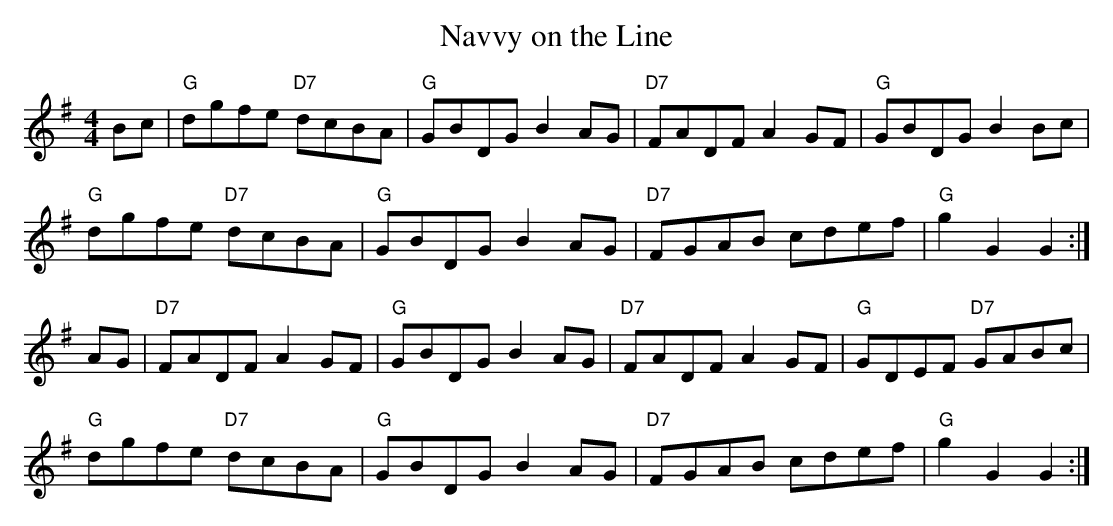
X:1
T:Navvy on the Line
M:4/4
L:1/8
K:G
Bc |\
"G"dgfe "D7"dcBA | "G"GBDG B2AG | "D7"FADF A2GF | "G"GBDG B2Bc |
"G"dgfe "D7"dcBA | "G"GBDG B2AG | "D7"FGAB cdef | "G"g2G2 G2 :|
AG |\
"D7" FADF A2GF |     "G"GBDG B2AG | "D7"FADF A2GF | "G"GDEF "D7"GABc |
"G"  dgfe "D7"dcBA | "G"GBDG B2AG | "D7"FGAB cdef | "G"g2G2 G2 :|
